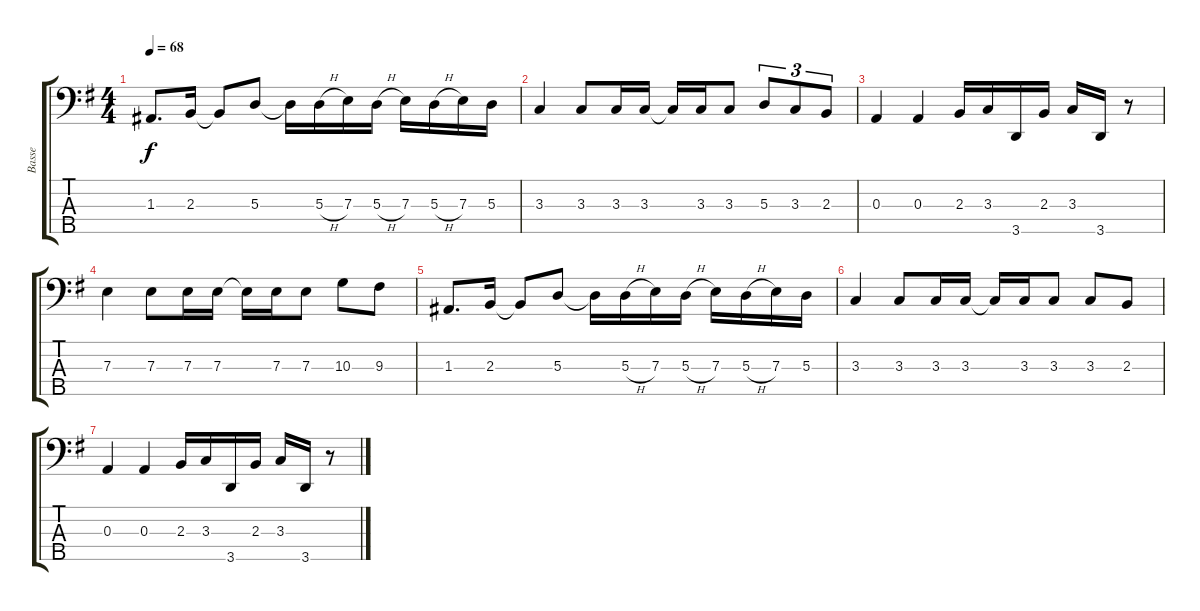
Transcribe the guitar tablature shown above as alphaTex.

\track ("Basse" "Basse") {instrument electricbassfinger}
\staff {score tabs}
\tuning (G2 D2 A1 E1 B0) {hide}
\ts (4 4)
\tempo 68
\clef f4
\ks g
1.3.8{d dy f} 2.3.16 2.3{t}.8 5.3.8 5.3{t}.16 5.3{h}.16 7.3.16 5.3{h}.16 7.3.16 5.3{h}.16 7.3.16 5.3.16 |
3.3.4 3.3.8 3.3.16 3.3.16 3.3{t}.16 3.3.16 3.3.8 5.3.8{tu (3 2)} 3.3.8{tu (3 2)} 2.3.8{tu (3 2)} |
0.3.4 0.3.4 2.3.16 3.3.16 3.5.16 2.3.16 3.3.16 3.5.16 r.8 |
7.3.4 7.3.8 7.3.16 7.3.16 7.3{t}.16 7.3.16 7.3.8 10.3.8 9.3.8 |
1.3.8{d} 2.3.16 2.3{t}.8 5.3.8 5.3{t}.16 5.3{h}.16 7.3.16 5.3{h}.16 7.3.16 5.3{h}.16 7.3.16 5.3.16 |
3.3.4 3.3.8 3.3.16 3.3.16 3.3{t}.16 3.3.16 3.3.8 3.3.8 2.3.8 |
0.3.4 0.3.4 2.3.16 3.3.16 3.5.16 2.3.16 3.3.16 3.5.16 r.8
